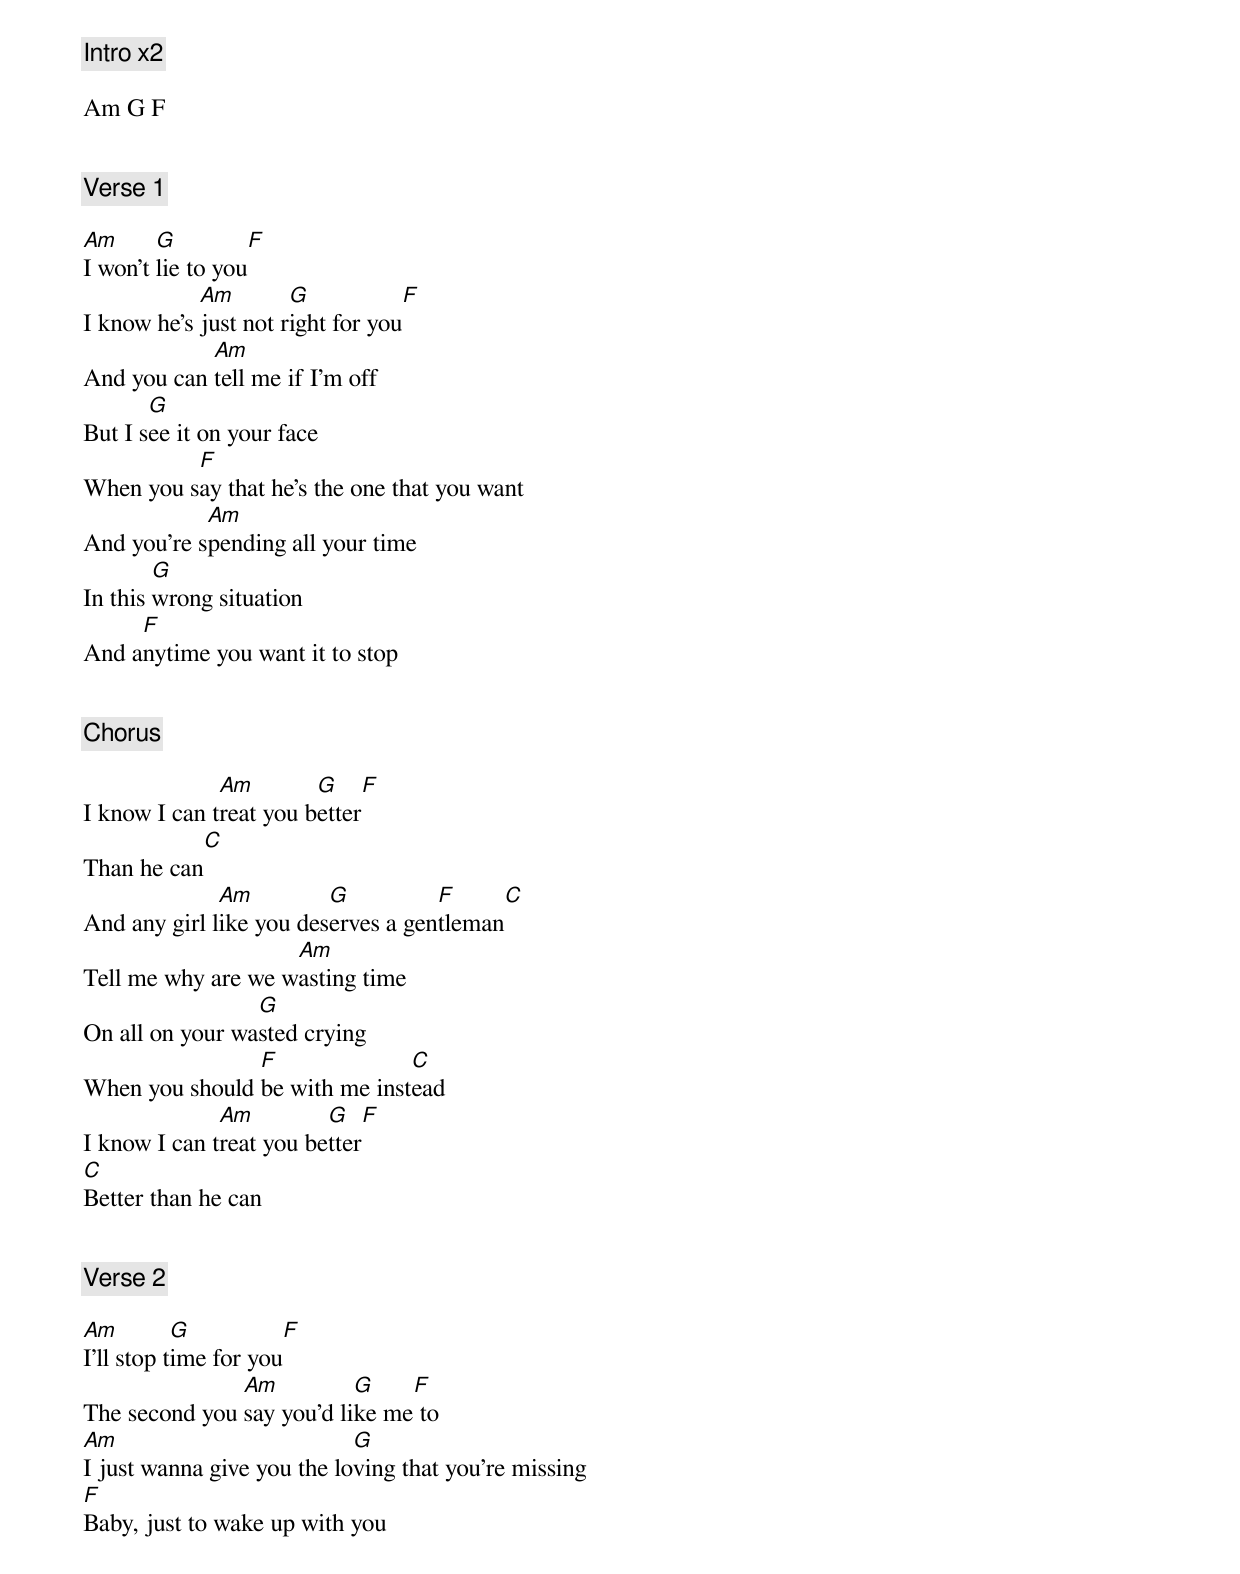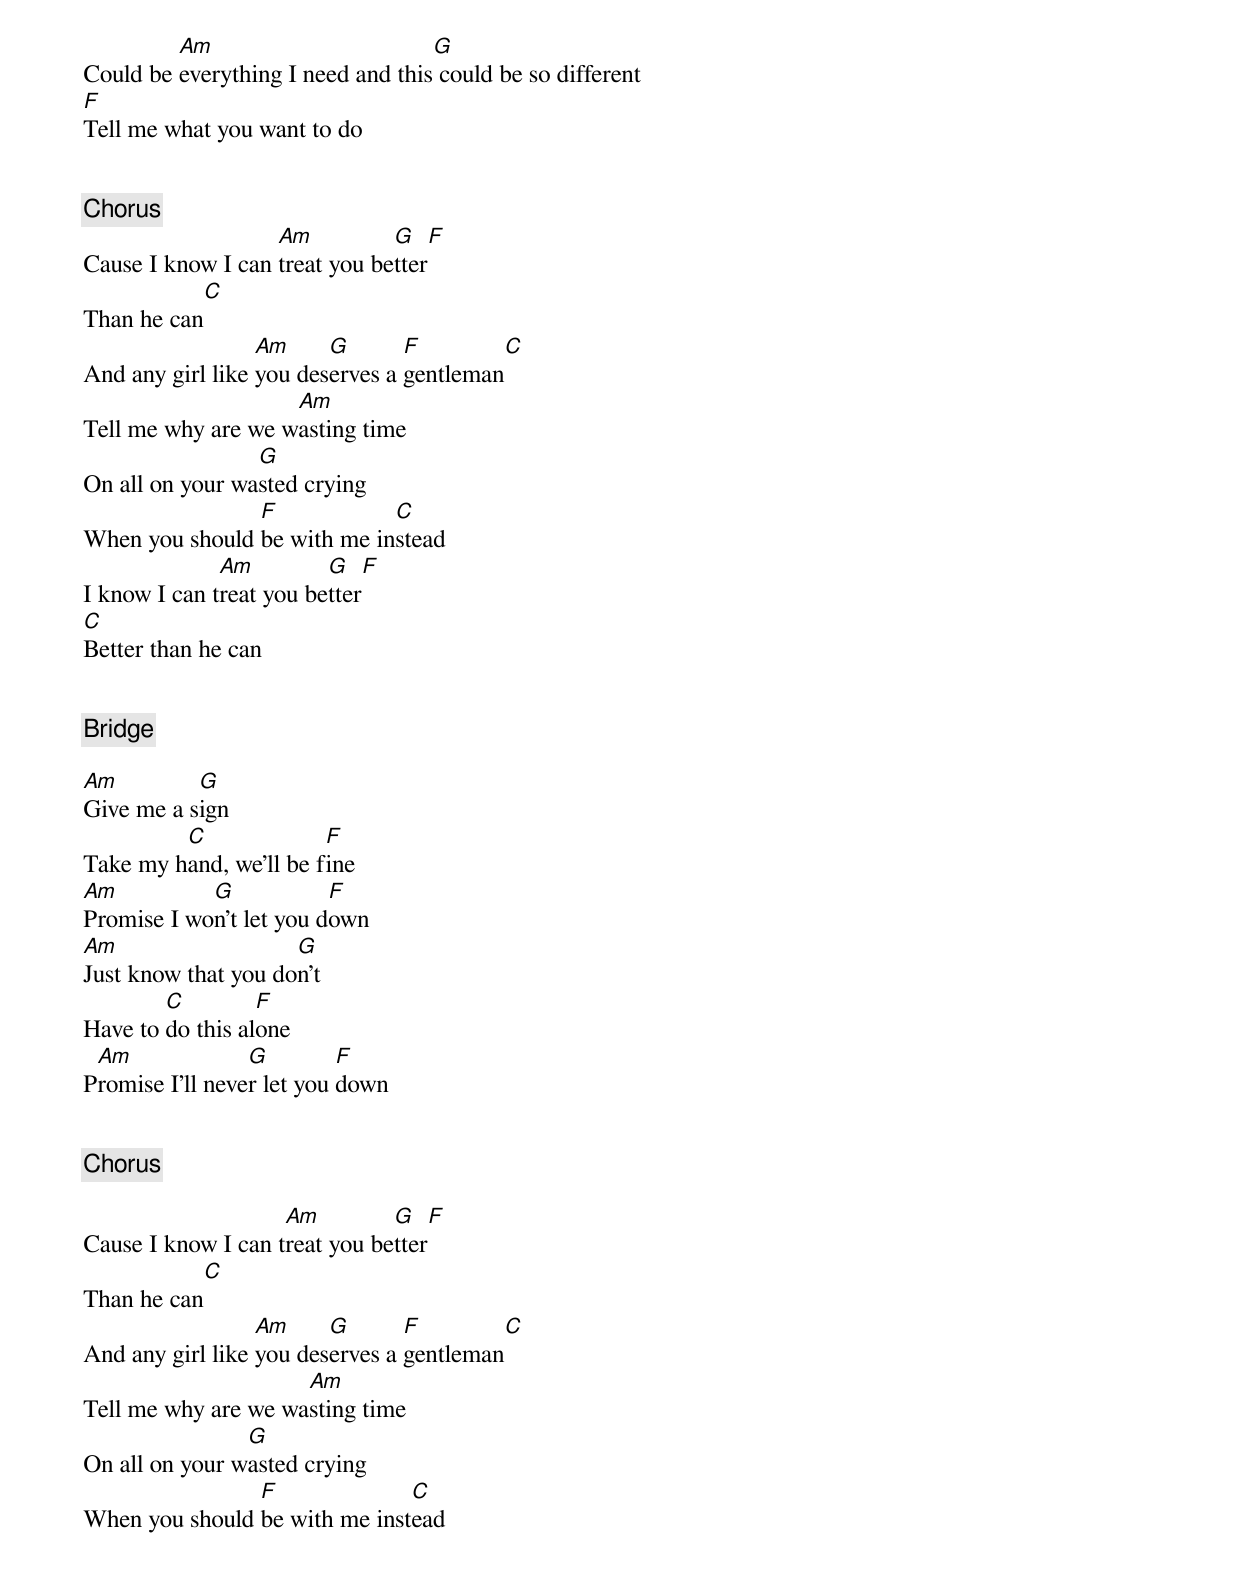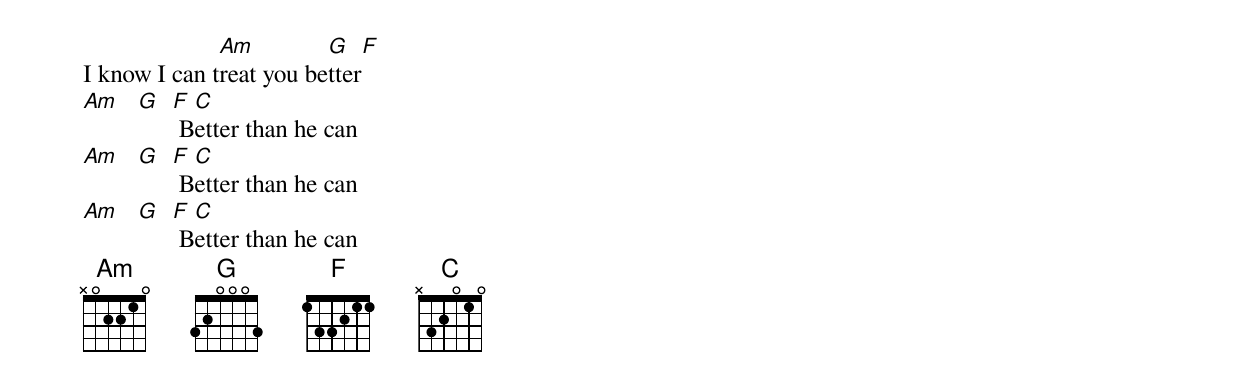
[Intro x2]

Am G F


[Verse 1]

Am      G         F
I won't lie to you
            Am        G           F
I know he's just not right for you
            Am
And you can tell me if I'm off
       G
But I see it on your face
          F
When you say that he's the one that you want
            Am
And you're spending all your time
        G
In this wrong situation
     F
And anytime you want it to stop


[Chorus]

              Am        G    F
I know I can treat you better
            C
Than he can
              Am         G          F      C
And any girl like you deserves a gentleman
                    Am
Tell me why are we wasting time
                 G
On all on your wasted crying
                F              C
When you should be with me instead
              Am         G     F
I know I can treat you better
C
Better than he can


[Verse 2]

Am         G          F
I'll stop time for you
               Am          G    F
The second you say you'd like me to
Am                          G
I just wanna give you the loving that you're missing
F
Baby, just to wake up with you
         Am                        G
Could be everything I need and this could be so different
F
Tell me what you want to do


[Chorus]
                   Am          G    F
Cause I know I can treat you better
           C
Than he can
                  Am     G       F         C
And any girl like you deserves a gentleman
                    Am
Tell me why are we wasting time
                 G
On all on your wasted crying
                F            C
When you should be with me instead
              Am         G    F
I know I can treat you better
C
Better than he can


[Bridge]

Am         G
Give me a sign
         C              F
Take my hand, we'll be fine
Am          G            F
Promise I won't let you down
Am                   G
Just know that you don't
        C         F
Have to do this alone
 Am              G         F
Promise I'll never let you down


[Chorus]

                    Am         G    F
Cause I know I can treat you better
            C
Than he can
                  Am     G       F        C
And any girl like you deserves a gentleman
                     Am
Tell me why are we wasting time
                G
On all on your wasted crying
                F              C
When you should be with me instead
              Am         G     F
I know I can treat you better
Am G F C
      Better than he can
Am G F C
      Better than he can
Am G F C
      Better than he can
